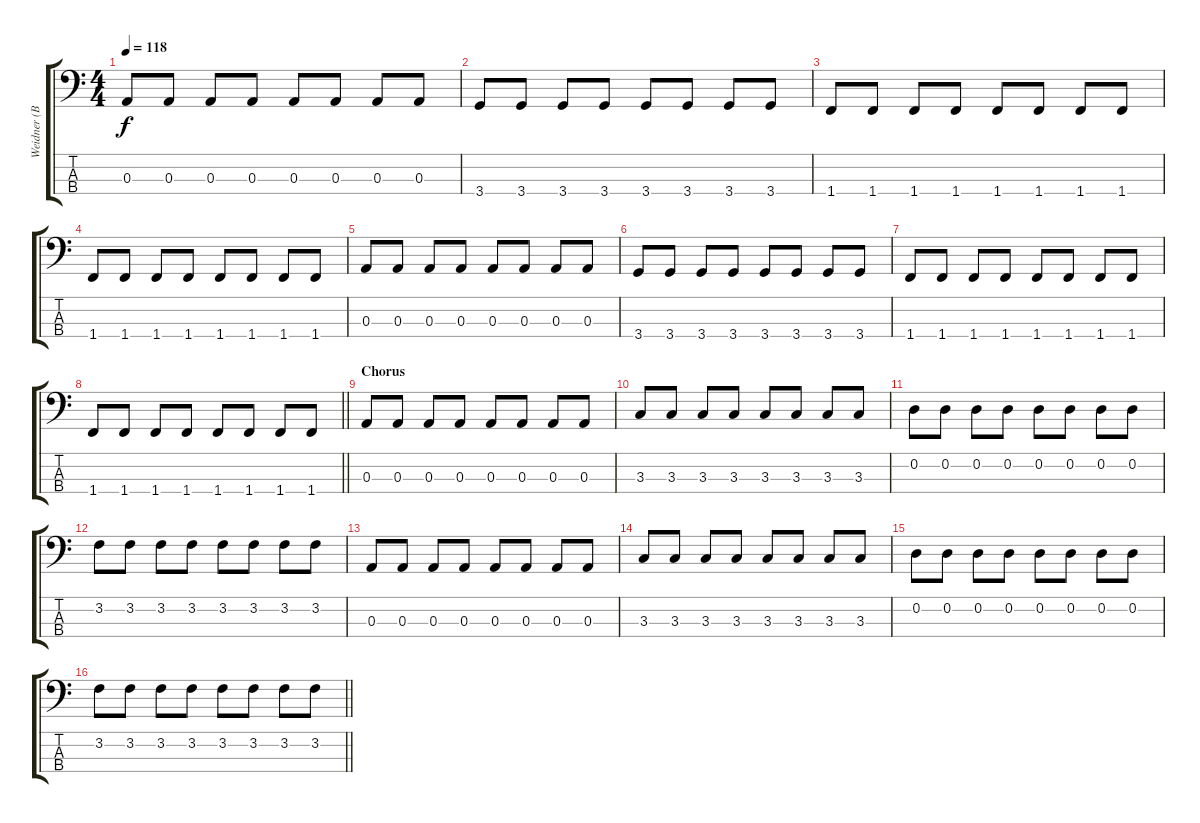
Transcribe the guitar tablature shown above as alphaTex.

\track ("Weidner (Bass)" "Weidner (B") {instrument electricbasspick}
\staff {score tabs}
\tuning (G2 D2 A1 E1) {hide}
\ts (4 4)
\tempo 118
\clef f4
\ks c
0.3.8{dy f} 0.3.8 0.3.8 0.3.8 0.3.8 0.3.8 0.3.8 0.3.8 |
3.4.8 3.4.8 3.4.8 3.4.8 3.4.8 3.4.8 3.4.8 3.4.8 |
1.4.8 1.4.8 1.4.8 1.4.8 1.4.8 1.4.8 1.4.8 1.4.8 |
1.4.8 1.4.8 1.4.8 1.4.8 1.4.8 1.4.8 1.4.8 1.4.8 |
0.3.8 0.3.8 0.3.8 0.3.8 0.3.8 0.3.8 0.3.8 0.3.8 |
3.4.8 3.4.8 3.4.8 3.4.8 3.4.8 3.4.8 3.4.8 3.4.8 |
1.4.8 1.4.8 1.4.8 1.4.8 1.4.8 1.4.8 1.4.8 1.4.8 |
\barLineRight lightlight
1.4.8 1.4.8 1.4.8 1.4.8 1.4.8 1.4.8 1.4.8 1.4.8 |
\section ("" "Chorus")
0.3.8 0.3.8 0.3.8 0.3.8 0.3.8 0.3.8 0.3.8 0.3.8 |
3.3.8 3.3.8 3.3.8 3.3.8 3.3.8 3.3.8 3.3.8 3.3.8 |
0.2.8 0.2.8 0.2.8 0.2.8 0.2.8 0.2.8 0.2.8 0.2.8 |
3.2.8 3.2.8 3.2.8 3.2.8 3.2.8 3.2.8 3.2.8 3.2.8 |
0.3.8 0.3.8 0.3.8 0.3.8 0.3.8 0.3.8 0.3.8 0.3.8 |
3.3.8 3.3.8 3.3.8 3.3.8 3.3.8 3.3.8 3.3.8 3.3.8 |
0.2.8 0.2.8 0.2.8 0.2.8 0.2.8 0.2.8 0.2.8 0.2.8 |
\barLineRight lightlight
3.2.8 3.2.8 3.2.8 3.2.8 3.2.8 3.2.8 3.2.8 3.2.8
